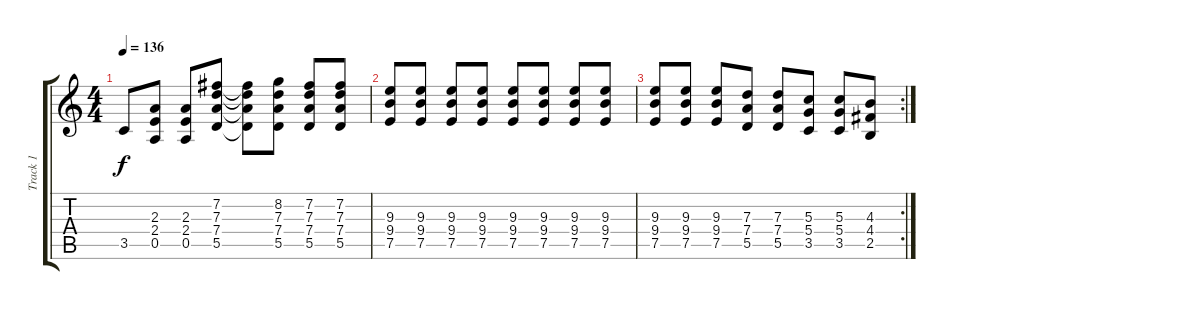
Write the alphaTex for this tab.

\track ("Track 1" "Track 1") {instrument distortionguitar}
\staff {score tabs}
\tuning (E4 B3 G3 D3 A2 E2) {hide}
\ts (4 4)
\tempo 136
\clef g2
\ks c
3.5.8{dy f} (2.3 2.4 0.5).8 (2.3 2.4 0.5).8 (7.2 7.3 7.4 5.5).8 (7.2{t} 7.3{t} 7.4{t} 5.5{t}).8 (8.2 7.3 7.4 5.5).8 (7.2 7.3 7.4 5.5).8 (7.2 7.3 7.4 5.5).8 |
(9.3 9.4 7.5).8 (9.3 9.4 7.5).8 (9.3 9.4 7.5).8 (9.3 9.4 7.5).8 (9.3 9.4 7.5).8 (9.3 9.4 7.5).8 (9.3 9.4 7.5).8 (9.3 9.4 7.5).8 |
\rc 2
(9.3 9.4 7.5).8 (9.3 9.4 7.5).8 (9.3 9.4 7.5).8 (7.3 7.4 5.5).8 (7.3 7.4 5.5).8 (5.3 5.4 3.5).8 (5.3 5.4 3.5).8 (4.3 4.4 2.5).8
